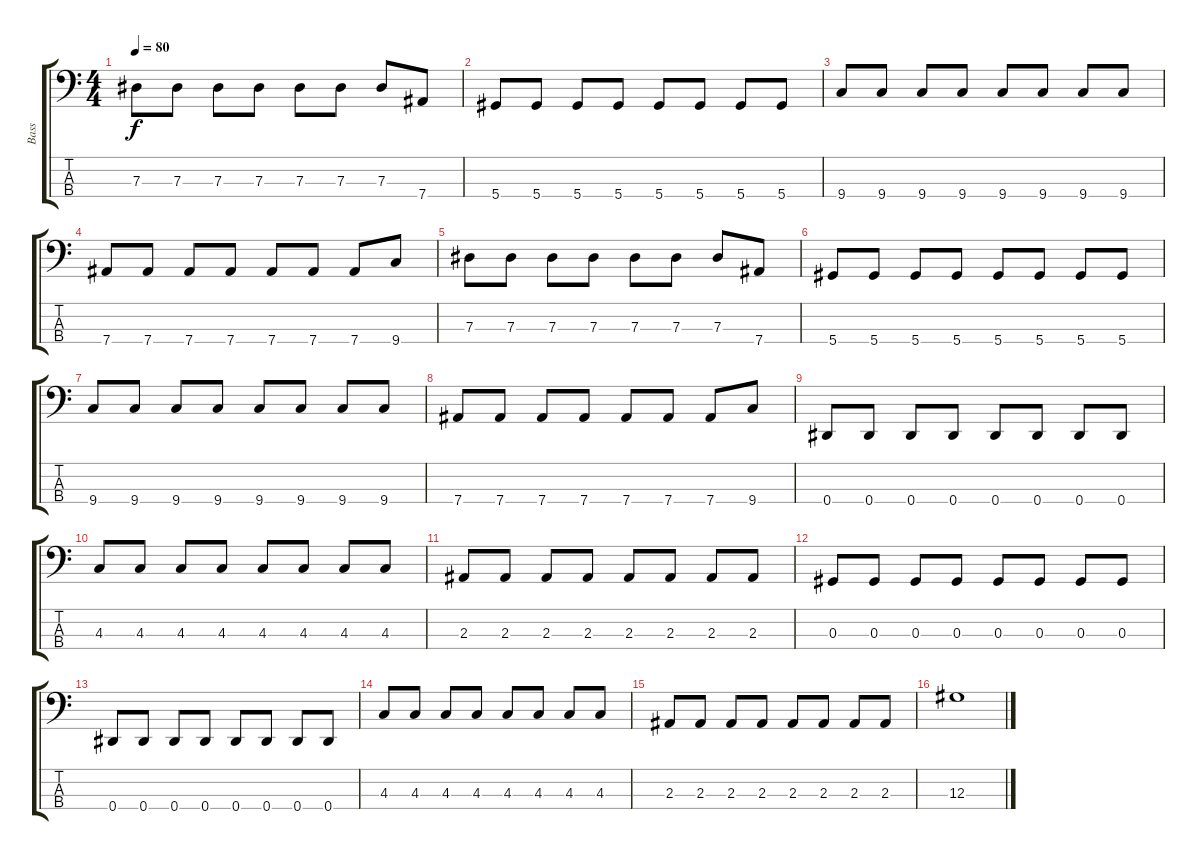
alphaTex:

\track ("Bass" "Bass") {instrument electricbassfinger}
\staff {score tabs}
\tuning (Gb2 Db2 Ab1 Eb1) {hide}
\ts (4 4)
\tempo 80
\clef f4
\ks c
7.3.8{dy f} 7.3.8 7.3.8 7.3.8 7.3.8 7.3.8 7.3.8 7.4.8 |
5.4.8 5.4.8 5.4.8 5.4.8 5.4.8 5.4.8 5.4.8 5.4.8 |
9.4.8 9.4.8 9.4.8 9.4.8 9.4.8 9.4.8 9.4.8 9.4.8 |
7.4.8 7.4.8 7.4.8 7.4.8 7.4.8 7.4.8 7.4.8 9.4.8 |
7.3.8 7.3.8 7.3.8 7.3.8 7.3.8 7.3.8 7.3.8 7.4.8 |
5.4.8 5.4.8 5.4.8 5.4.8 5.4.8 5.4.8 5.4.8 5.4.8 |
9.4.8 9.4.8 9.4.8 9.4.8 9.4.8 9.4.8 9.4.8 9.4.8 |
7.4.8 7.4.8 7.4.8 7.4.8 7.4.8 7.4.8 7.4.8 9.4.8 |
0.4.8 0.4.8 0.4.8 0.4.8 0.4.8 0.4.8 0.4.8 0.4.8 |
4.3.8 4.3.8 4.3.8 4.3.8 4.3.8 4.3.8 4.3.8 4.3.8 |
2.3.8 2.3.8 2.3.8 2.3.8 2.3.8 2.3.8 2.3.8 2.3.8 |
0.3.8 0.3.8 0.3.8 0.3.8 0.3.8 0.3.8 0.3.8 0.3.8 |
0.4.8 0.4.8 0.4.8 0.4.8 0.4.8 0.4.8 0.4.8 0.4.8 |
4.3.8 4.3.8 4.3.8 4.3.8 4.3.8 4.3.8 4.3.8 4.3.8 |
2.3.8 2.3.8 2.3.8 2.3.8 2.3.8 2.3.8 2.3.8 2.3.8 |
12.3.1
